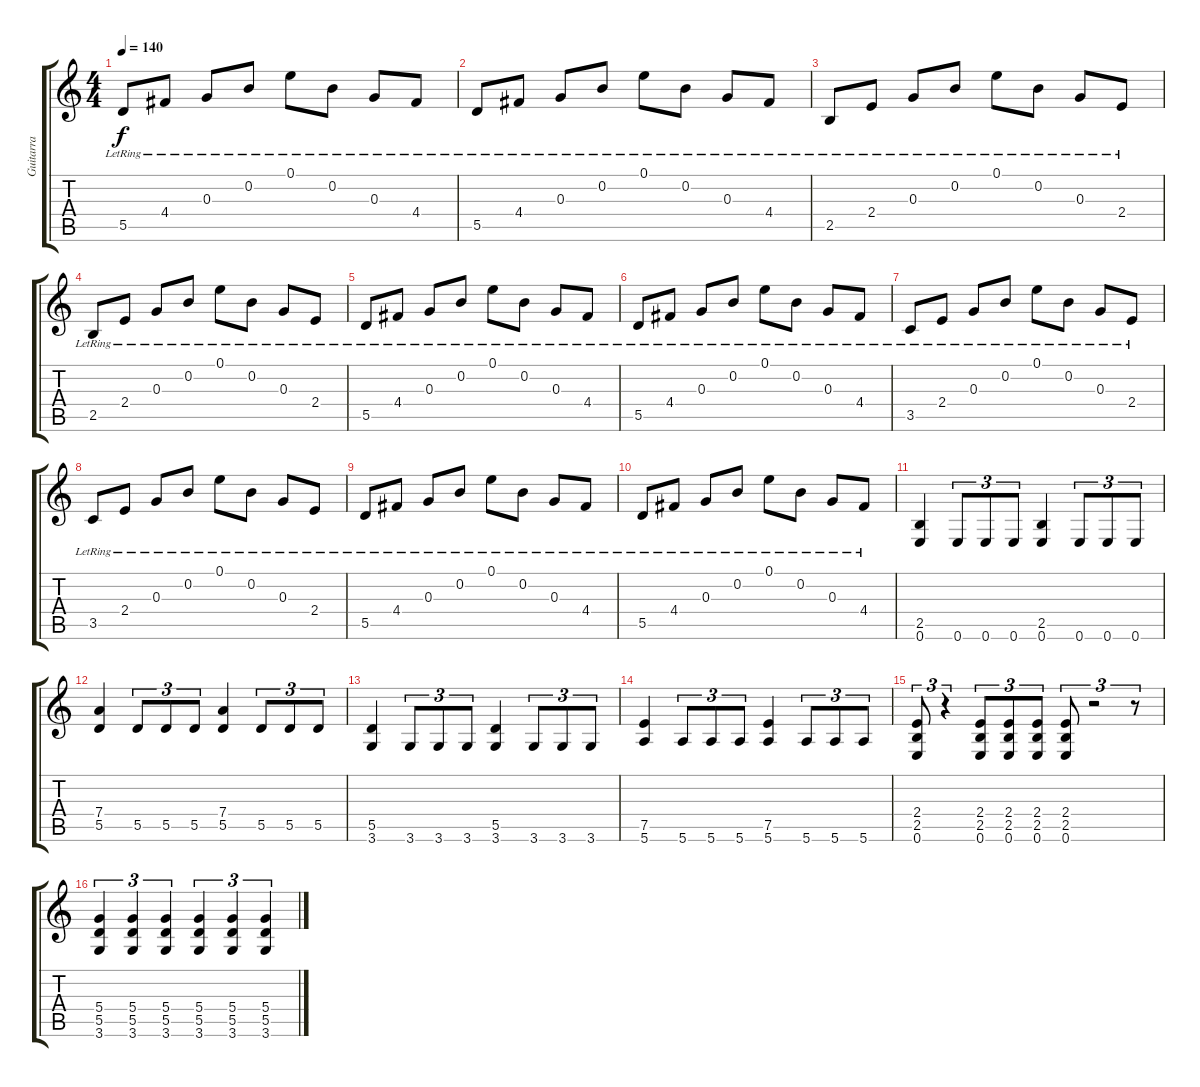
\track ("Guitarra" "Guitarra") {instrument distortionguitar}
\staff {score tabs}
\tuning (E4 B3 G3 D3 A2 E2) {hide}
\ts (4 4)
\tempo 140
\clef g2
\ks c
5.5{lr}.8{dy f} 4.4{lr}.8 0.3{lr}.8 0.2{lr}.8 0.1{lr}.8 0.2{lr}.8 0.3{lr}.8 4.4{lr}.8 |
5.5{lr}.8 4.4{lr}.8 0.3{lr}.8 0.2{lr}.8 0.1{lr}.8 0.2{lr}.8 0.3{lr}.8 4.4{lr}.8 |
2.5{lr}.8{instrument electricguitarclean} 2.4{lr}.8 0.3{lr}.8 0.2{lr}.8 0.1{lr}.8 0.2{lr}.8 0.3{lr}.8 2.4{lr}.8 |
2.5{lr}.8 2.4{lr}.8 0.3{lr}.8 0.2{lr}.8 0.1{lr}.8 0.2{lr}.8 0.3{lr}.8 2.4{lr}.8 |
5.5{lr}.8 4.4{lr}.8 0.3{lr}.8 0.2{lr}.8 0.1{lr}.8 0.2{lr}.8 0.3{lr}.8 4.4{lr}.8 |
5.5{lr}.8 4.4{lr}.8 0.3{lr}.8 0.2{lr}.8 0.1{lr}.8 0.2{lr}.8 0.3{lr}.8 4.4{lr}.8 |
3.5{lr}.8 2.4{lr}.8 0.3{lr}.8 0.2{lr}.8 0.1{lr}.8 0.2{lr}.8 0.3{lr}.8 2.4{lr}.8 |
3.5{lr}.8 2.4{lr}.8 0.3{lr}.8 0.2{lr}.8 0.1{lr}.8 0.2{lr}.8 0.3{lr}.8 2.4{lr}.8 |
5.5{lr}.8 4.4{lr}.8 0.3{lr}.8 0.2{lr}.8 0.1{lr}.8 0.2{lr}.8 0.3{lr}.8 4.4{lr}.8 |
5.5{lr}.8 4.4{lr}.8 0.3{lr}.8 0.2{lr}.8 0.1{lr}.8 0.2{lr}.8 0.3{lr}.8 4.4{lr}.8 |
(2.5 0.6).4{volume 13 instrument distortionguitar} 0.6.8{tu (3 2)} 0.6.8{tu (3 2)} 0.6.8{tu (3 2)} (2.5 0.6).4 0.6.8{tu (3 2)} 0.6.8{tu (3 2)} 0.6.8{tu (3 2)} |
(7.4 5.5).4 5.5.8{tu (3 2)} 5.5.8{tu (3 2)} 5.5.8{tu (3 2)} (7.4 5.5).4 5.5.8{tu (3 2)} 5.5.8{tu (3 2)} 5.5.8{tu (3 2)} |
(5.5 3.6).4 3.6.8{tu (3 2)} 3.6.8{tu (3 2)} 3.6.8{tu (3 2)} (5.5 3.6).4 3.6.8{tu (3 2)} 3.6.8{tu (3 2)} 3.6.8{tu (3 2)} |
(7.5 5.6).4 5.6.8{tu (3 2)} 5.6.8{tu (3 2)} 5.6.8{tu (3 2)} (7.5 5.6).4 5.6.8{tu (3 2)} 5.6.8{tu (3 2)} 5.6.8{tu (3 2)} |
(2.4 2.5 0.6).8{tu (3 2)} r.4{tu (3 2)} (2.4 2.5 0.6).8{tu (3 2)} (2.4 2.5 0.6).8{tu (3 2)} (2.4 2.5 0.6).8{tu (3 2)} (2.4 2.5 0.6).8{tu (3 2)} r.2{tu (3 2)} r.8{tu (3 2)} |
(5.4 5.5 3.6).4{tu (3 2)} (5.4 5.5 3.6).4{tu (3 2)} (5.4 5.5 3.6).4{tu (3 2)} (5.4 5.5 3.6).4{tu (3 2)} (5.4 5.5 3.6).4{tu (3 2)} (5.4 5.5 3.6).4{tu (3 2)}
